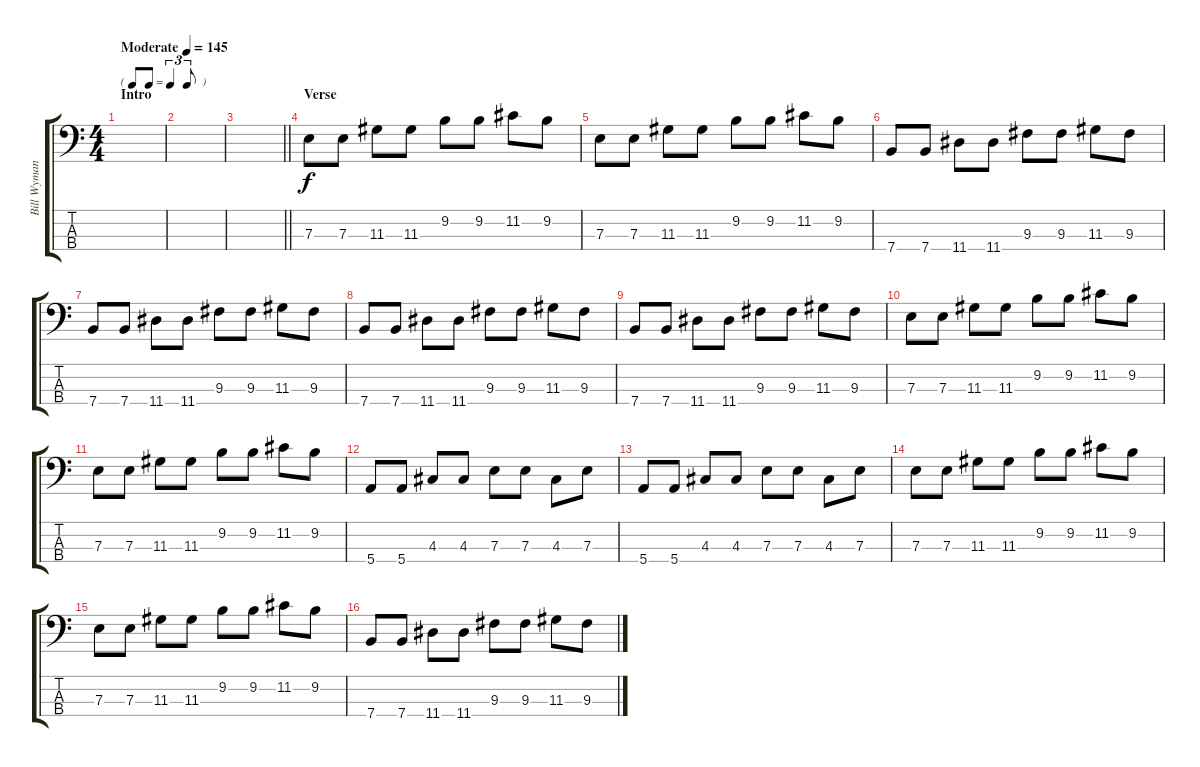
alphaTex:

\track ("Bill Wyman" "Bill Wyman") {instrument electricbassfinger}
\staff {score tabs}
\tuning (G2 D2 A1 E1) {hide}
\ts (4 4)
\tf triplet8th
\section ("" "Intro")
\tempo (145 "Moderate")
\clef f4
\ks c
|
|
\barLineRight lightlight
|
\section ("" "Verse")
7.3.8 7.3.8 11.3.8 11.3.8 9.2.8 9.2.8 11.2.8 9.2.8 |
7.3.8 7.3.8 11.3.8 11.3.8 9.2.8 9.2.8 11.2.8 9.2.8 |
7.4.8 7.4.8 11.4.8 11.4.8 9.3.8 9.3.8 11.3.8 9.3.8 |
7.4.8 7.4.8 11.4.8 11.4.8 9.3.8 9.3.8 11.3.8 9.3.8 |
7.4.8 7.4.8 11.4.8 11.4.8 9.3.8 9.3.8 11.3.8 9.3.8 |
7.4.8 7.4.8 11.4.8 11.4.8 9.3.8 9.3.8 11.3.8 9.3.8 |
7.3.8 7.3.8 11.3.8 11.3.8 9.2.8 9.2.8 11.2.8 9.2.8 |
7.3.8 7.3.8 11.3.8 11.3.8 9.2.8 9.2.8 11.2.8 9.2.8 |
5.4.8 5.4.8 4.3.8 4.3.8 7.3.8 7.3.8 4.3.8 7.3.8 |
5.4.8 5.4.8 4.3.8 4.3.8 7.3.8 7.3.8 4.3.8 7.3.8 |
7.3.8 7.3.8 11.3.8 11.3.8 9.2.8 9.2.8 11.2.8 9.2.8 |
7.3.8 7.3.8 11.3.8 11.3.8 9.2.8 9.2.8 11.2.8 9.2.8 |
7.4.8 7.4.8 11.4.8 11.4.8 9.3.8 9.3.8 11.3.8 9.3.8
